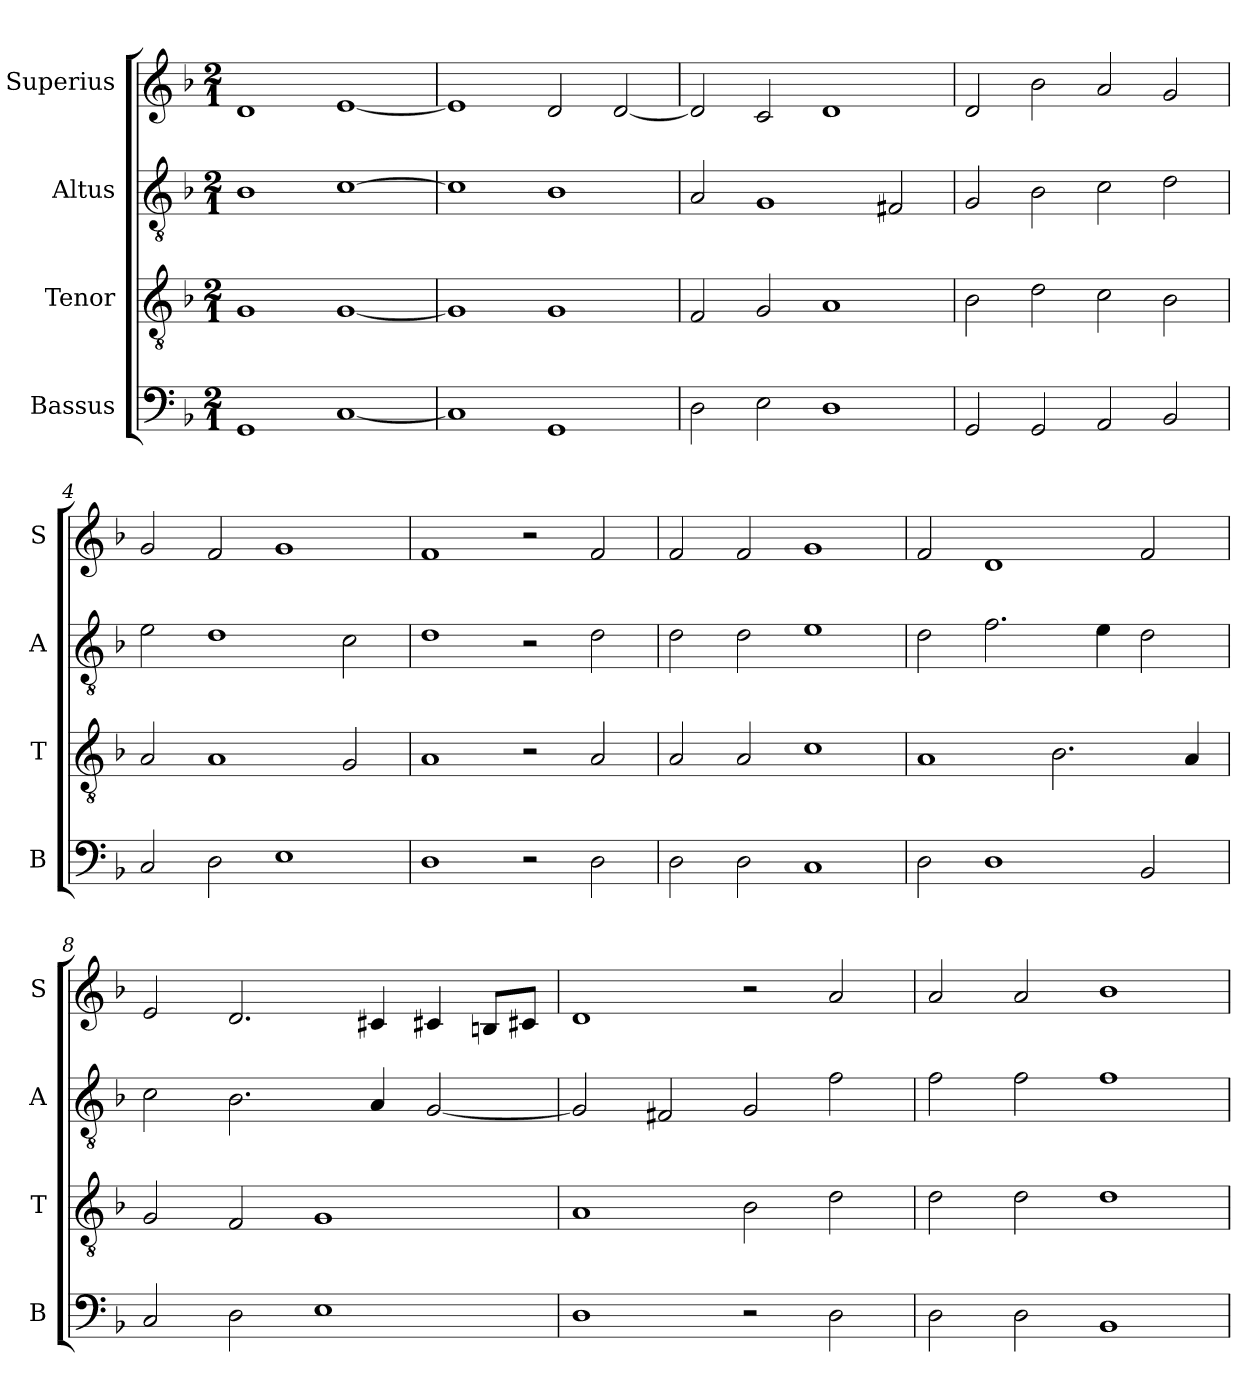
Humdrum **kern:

**kern	**kern	**kern	**kern
*part4	*part3	*part2	*part1
*staff4	*staff3	*staff2	*staff1
*I"Bassus	*I"Tenor	*I"Altus	*I"Superius
*I'B	*I'T	*I'A	*I'S
*clefF4	*clefGv2	*clefGv2	*clefG2
*k[b-]	*k[b-]	*k[b-]	*k[b-]
*F:	*F:	*F:	*F:
*M2/1	*M2/1	*M2/1	*M2/1
=	=	=	=
1GG	1G	1B-	1d
[1C	[1G	[1c	[1e
=1	=1	=1	=1
1C]	1G]	1c]	1e]
1GG	1G	1B-	2d
.	.	.	[2d
=2	=2	=2	=2
2D	2F	2A	2d]
2E	2G	1G	2c
1D	1A	.	1d
.	.	2F#X	.
=3	=3	=3	=3
2GG	2B-	2G	2d
2GG	2d	2B-	2b-
2AA	2c	2c	2a
2BB-	2B-	2d	2g
=4	=4	=4	=4
2C	2A	2e	2g
2D	1A	1d	2f
1E	.	.	1g
.	2G	2c	.
=5	=5	=5	=5
1D	1A	1d	1f
2r	2r	2r	2r
2D	2A	2d	2f
=6	=6	=6	=6
2D	2A	2d	2f
2D	2A	2d	2f
1C	1c	1e	1g
=7	=7	=7	=7
2D	1A	2d	2f
1D	.	2.f	1d
.	2.B-	.	.
.	.	4e	.
2BB-	.	2d	2f
.	4A	.	.
=8	=8	=8	=8
2C	2G	2c	2e
2D	2F	2.B-	2.d
1E	1G	.	.
.	.	4A	4c#X
.	.	[2G	4c#X
.	.	.	8BnL
.	.	.	8c#XJ
=9	=9	=9	=9
1D	1A	2G]	1d
.	.	2F#X	.
2r	2B-	2G	2r
2D	2d	2f	2a
=10	=10	=10	=10
2D	2d	2f	2a
2D	2d	2f	2a
1BB-	1d	1f	1b-
=	=	=	=
*-	*-	*-	*-
